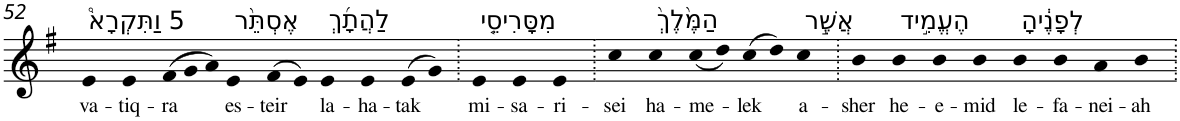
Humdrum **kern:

**kern	**text
*part1	*part1
*staff1	*staff1
*I"Piano	*
*I'Pno	*
!!LO:PB:g=z
*clefG2	*
*k[f#]	*
*G:	*
=52	=52
!LO:TX:a:t=5 וַתִּקְרָא֩	!
!	!LO:LY:b
4e	va-
!	!LO:LY:b
4e	-tiq-
*Xtuplet	*
!	!LO:LY:b
(>12f#	-ra
12g	.
12a)	.
!LO:TX:a:t=אֶסְתֵּ֨ר	!
!	!LO:LY:b
4e	es-
!	!LO:LY:b
(>8f#	-teir
8e)	.
!LO:TX:a:t=לַהֲתָ֜ךְ	!
!	!LO:LY:b
4e	la-
!	!LO:LY:b
4e	-ha-
!	!LO:LY:b
(>8e	-tak
8g)	.
=53.	=53.
!LO:TX:a:t=מִסָּרִיסֵ֤י	!
!	!LO:LY:b
4e	mi-
!	!LO:LY:b
4e	-sa-
!	!LO:LY:b
4e	-ri-
=54.	=54.
!	!LO:LY:b
4cc	-sei
!LO:TX:a:t=הַמֶּ֙לֶךְ֙	!
!	!LO:LY:b
4cc	ha-
!	!LO:LY:b
(<8cc	-me-
8dd)	.
!	!LO:LY:b
(>8cc	-lek
8dd)	.
!LO:TX:a:t=אֲשֶׁ֣ר	!
!	!LO:LY:b
4cc	a-
=55.	=55.
!	!LO:LY:b
4b	-sher
!LO:TX:a:t=הֶעֱמִ֣יד	!
!	!LO:LY:b
4b	he-
!	!LO:LY:b
4b	-e-
!	!LO:LY:b
4b	-mid
!LO:TX:a:t=לְפָנֶ֔יהָ	!
!	!LO:LY:b
4b	le-
!	!LO:LY:b
4b	-fa-
!	!LO:LY:b
4a	-nei-
!	!LO:LY:b
4b	-ah
=.	=.
*-	*-
